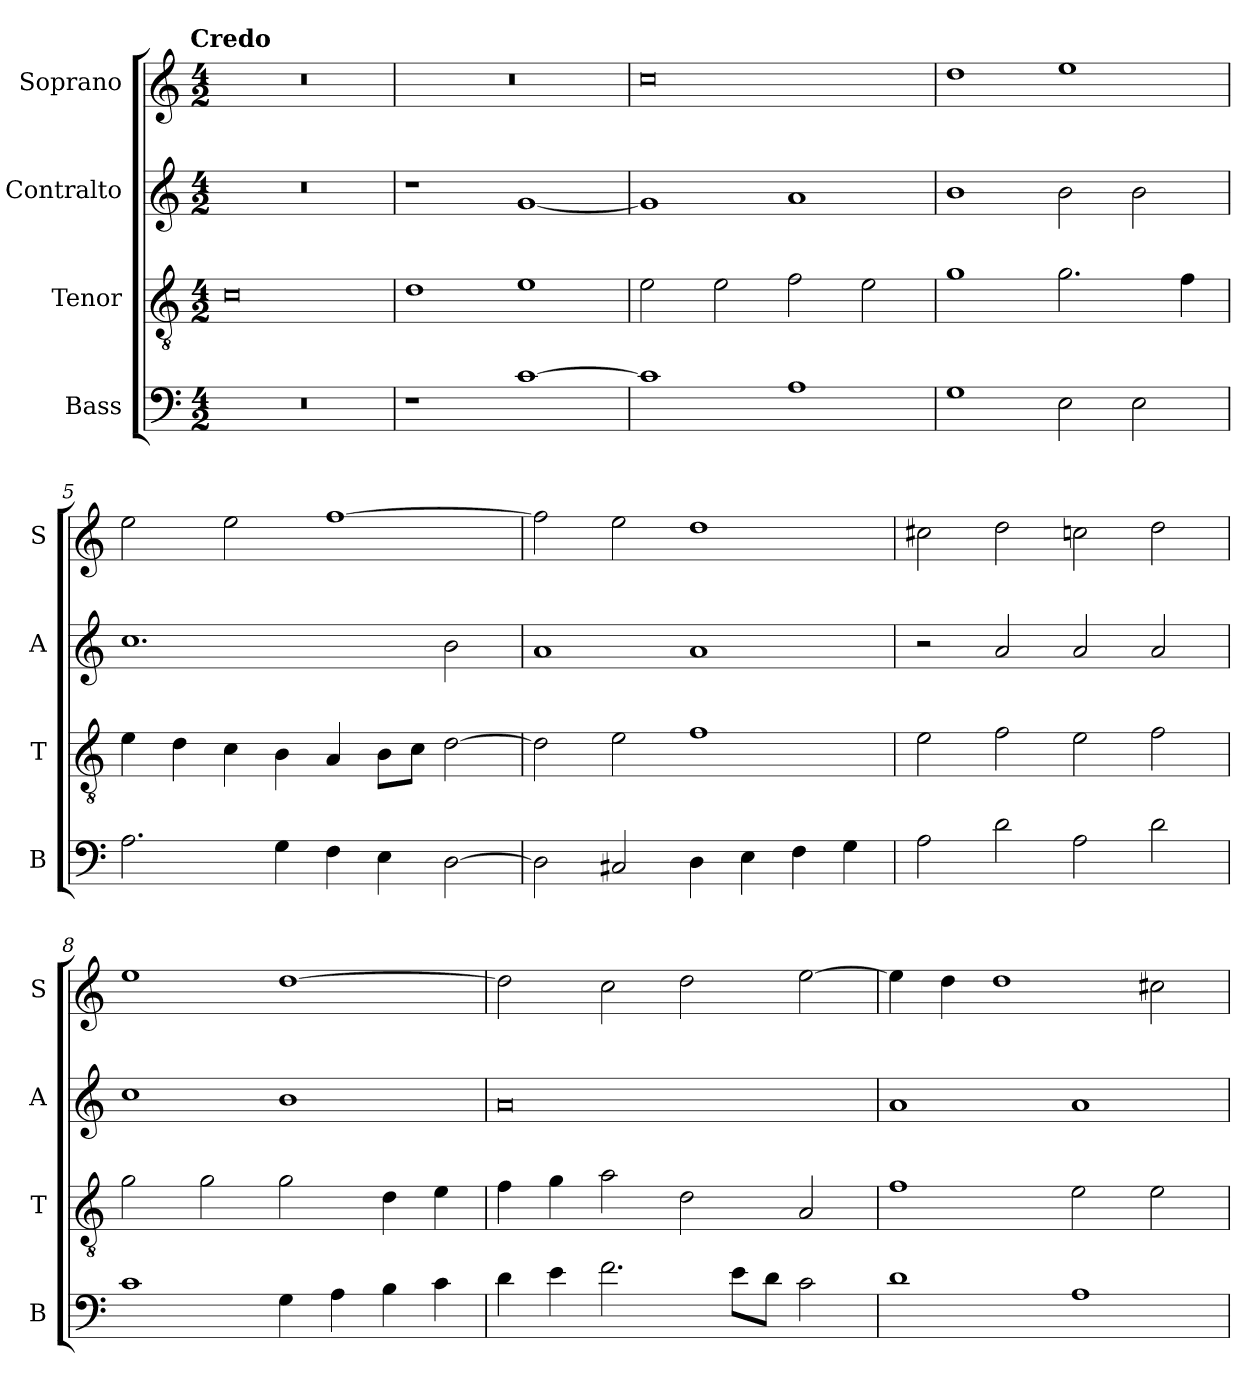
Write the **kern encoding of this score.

**kern	**kern	**kern	**kern
*part4	*part3	*part2	*part1
*staff4	*staff3	*staff2	*staff1
*I"Bass	*I"Tenor	*I"Contralto	*I"Soprano
*I'B	*I'T	*I'A	*I'S
*clefF4	*clefGv2	*clefG2	*clefG2
*k[]	*k[]	*k[]	*k[]
*D:dor	*D:dor	*D:dor	*D:dor
!!LO:TX:omd:t=Credo
*M4/2	*M4/2	*M4/2	*M4/2
=1	=1	=1	=1
0r	0c	0r	0r
=2	=2	=2	=2
1r	1d	1r	0r
[1c	1e	[1g	.
=3	=3	=3	=3
1c]	2e	1g]	0cc
.	2e	.	.
1A	2f	1a	.
.	2e	.	.
=4	=4	=4	=4
1G	1g	1b	1dd
2E	2.g	2b	1ee
2E	.	2b	.
.	4f	.	.
=5	=5	=5	=5
2.A	4e	1.cc	2ee
.	4d	.	.
.	4c	.	2ee
4G	4B	.	.
4F	4A	.	[1ff
4E	8B\L	.	.
.	8c\J	.	.
[2D	[2d	2b	.
=6	=6	=6	=6
2D]	2d]	1a	2ff]
2C#X	2e	.	2ee
4D	1f	1a	1dd
4E	.	.	.
4F	.	.	.
4G	.	.	.
=7	=7	=7	=7
2A	2e	2r	2cc#X
2d	2f	2a	2dd
2A	2e	2a	2ccn
2d	2f	2a	2dd
=8	=8	=8	=8
1c	2g	1cc	1ee
.	2g	.	.
4G	2g	1b	[1dd
4A	.	.	.
4B	4d	.	.
4c	4e	.	.
=9	=9	=9	=9
4d	4f	0a	2dd]
4e	4g	.	.
2.f	2a	.	2cc
.	2d	.	2dd
8e\L	.	.	.
8d\J	.	.	.
2c	2A	.	[2ee
=10	=10	=10	=10
1d	1f	1a	4ee]
.	.	.	4dd
.	.	.	1dd
1A	2e	1a	.
.	2e	.	2cc#X
=	=	=	=
*-	*-	*-	*-
